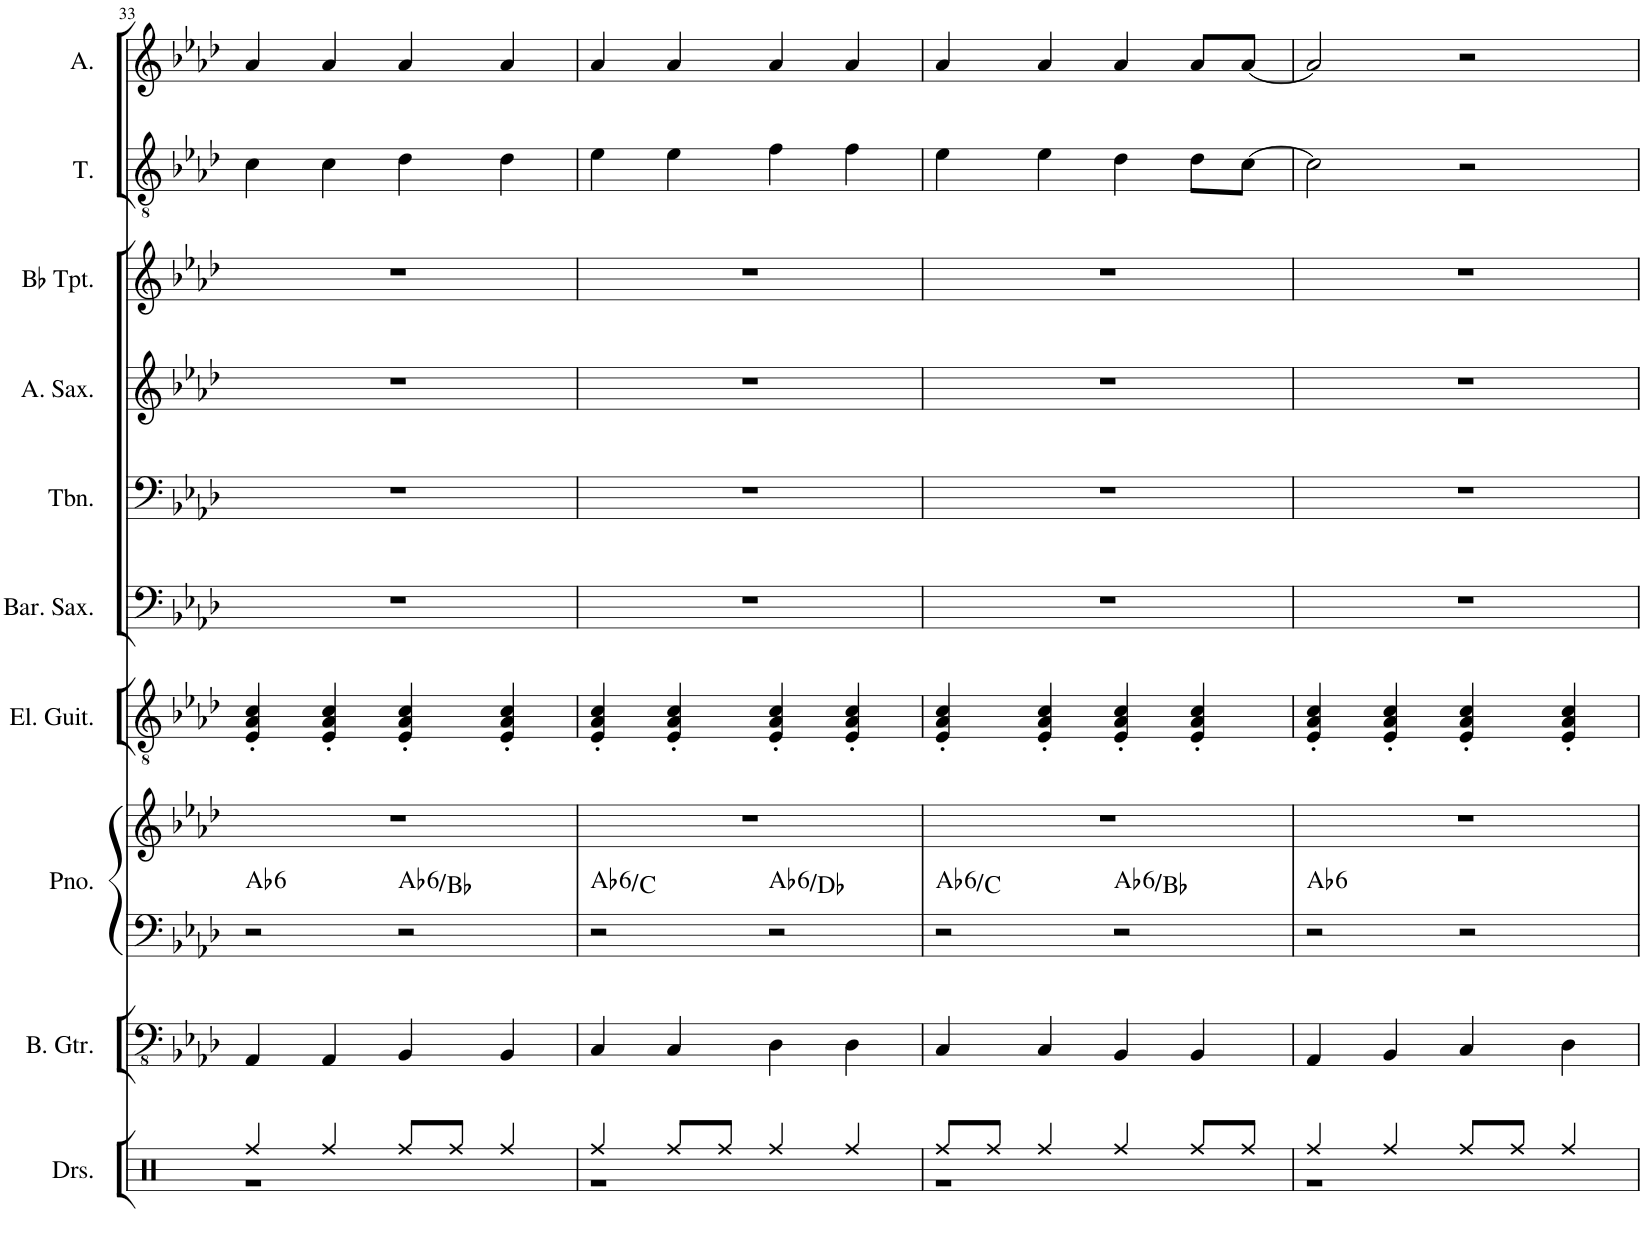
**kern	**kern	**kern	**kern	**harte	**kern	**kern	**kern	**kern	**kern	**kern	**kern
*part10	*part9	*part8	*part8	*part8	*part7	*part6	*part5	*part4	*part3	*part2	*part1
*staff11	*staff10	*staff9	*staff8	*	*staff7	*staff6	*staff5	*staff4	*staff3	*staff2	*staff1
*I"Drumset	*I"Bass Guitar	*I"Piano	*	*	*I"Electric Guitar	*I"Baritone Saxophone	*I"Trombone	*I"Alto Saxophone	*I"Bb Trumpet	*I"Tenor	*I"Alto
*I'Drs.	*I'B. Gtr.	*I'Pno.	*	*	*I'El. Guit.	*I'Bar. Sax.	*I'Tbn.	*I'A. Sax.	*I'Bb Tpt.	*I'T.	*I'A.
!!LO:PB:g=z
*clefX	*clefFv4	*clefF4	*clefG2	*	*clefGv2	*clefF4	*clefF4	*clefG2	*clefG2	*clefGv2	*clefG2
*	*	*	*	*	*	*ITrd12c21	*	*ITrd5c9	*ITrd1c2	*	*
*k[]	*k[b-e-a-d-]	*k[b-e-a-d-]	*k[b-e-a-d-]	*	*k[b-e-a-d-]	*k[b-e-a-d-]	*k[b-e-a-d-]	*k[b-e-a-d-]	*k[b-e-a-d-]	*k[b-e-a-d-]	*k[b-e-a-d-]
*M2/2	*M2/2	*M2/2	*M2/2	*	*M2/2	*M2/2	*M2/2	*M2/2	*M2/2	*M2/2	*M2/2
*met(c|)	*met(c|)	*met(c|)	*met(c|)	*	*met(c|)	*met(c|)	*met(c|)	*met(c|)	*met(c|)	*met(c|)	*met(c|)
=33	=33	=33	=33	=33	=33	=33	=33	=33	=33	=33	=33
*^	*	*	*	*	*	*	*	*	*	*	*
!	!	!	!	!	!LO:H:kt=6	!	!	!	!	!	!	!
*	*	*	*	*^	*	*	*	*	*	*	*	*
4Rff/	1r	4AAA-/	2r	1r	2ryy	Ab:maj6	4E-/' 4A-/' 4c/'	1r	1r	1r	1r	4c\	4a-/
4Rff/	.	4AAA-/	.	.	.	.	4E-/' 4A-/' 4c/'	.	.	.	.	4c\	4a-/
!	!	!	!	!	!	!LO:H:kt=6	!	!	!	!	!	!	!
8Rff/L	.	4BBB-/	2r	.	2ryy	Ab:maj6/2	4E-/' 4A-/' 4c/'	.	.	.	.	4d-\	4a-/
8Rff/J	.	.	.	.	.	.	.	.	.	.	.	.	.
4Rff/	.	4BBB-/	.	.	.	.	4E-/' 4A-/' 4c/'	.	.	.	.	4d-\	4a-/
=34	=34	=34	=34	=34	=34	=34	=34	=34	=34	=34	=34	=34	=34
!	!	!	!	!	!	!LO:H:kt=6	!	!	!	!	!	!	!
4Rff/	1r	4CC/	2r	1r	2ryy	Ab:maj6/3	4E-/' 4A-/' 4c/'	1r	1r	1r	1r	4e-\	4a-/
8Rff/L	.	4CC/	.	.	.	.	4E-/' 4A-/' 4c/'	.	.	.	.	4e-\	4a-/
8Rff/J	.	.	.	.	.	.	.	.	.	.	.	.	.
!	!	!	!	!	!	!LO:H:kt=6	!	!	!	!	!	!	!
4Rff/	.	4DD-\	2r	.	2ryy	Ab:maj6/4	4E-/' 4A-/' 4c/'	.	.	.	.	4f\	4a-/
4Rff/	.	4DD-\	.	.	.	.	4E-/' 4A-/' 4c/'	.	.	.	.	4f\	4a-/
=35	=35	=35	=35	=35	=35	=35	=35	=35	=35	=35	=35	=35	=35
!	!	!	!	!	!	!LO:H:kt=6	!	!	!	!	!	!	!
8Rff/L	1r	4CC/	2r	1r	2ryy	Ab:maj6/3	4E-/' 4A-/' 4c/'	1r	1r	1r	1r	4e-\	4a-/
8Rff/J	.	.	.	.	.	.	.	.	.	.	.	.	.
4Rff/	.	4CC/	.	.	.	.	4E-/' 4A-/' 4c/'	.	.	.	.	4e-\	4a-/
!	!	!	!	!	!	!LO:H:kt=6	!	!	!	!	!	!	!
4Rff/	.	4BBB-/	2r	.	2ryy	Ab:maj6/2	4E-/' 4A-/' 4c/'	.	.	.	.	4d-\	4a-/
8Rff/L	.	4BBB-/	.	.	.	.	4E-/' 4A-/' 4c/'	.	.	.	.	8d-\L	8a-/L
8Rff/J	.	.	.	.	.	.	.	.	.	.	.	[8c\J	[8a-/J
=36	=36	=36	=36	=36	=36	=36	=36	=36	=36	=36	=36	=36	=36
!	!	!	!	!	!	!LO:H:kt=6	!	!	!	!	!	!	!
*	*	*	*	*v	*v	*	*	*	*	*	*	*	*
4Rff/	1r	4AAA-/	2r	1r	Ab:maj6	4E-/' 4A-/' 4c/'	1r	1r	1r	1r	2c\]	2a-/]
4Rff/	.	4BBB-/	.	.	.	4E-/' 4A-/' 4c/'	.	.	.	.	.	.
8Rff/L	.	4CC/	2r	.	.	4E-/' 4A-/' 4c/'	.	.	.	.	2r	2r
8Rff/J	.	.	.	.	.	.	.	.	.	.	.	.
4Rff/	.	4DD-\	.	.	.	4E-/' 4A-/' 4c/'	.	.	.	.	.	.
*v	*v	*	*	*	*	*	*	*	*	*	*	*
=	=	=	=	=	=	=	=	=	=	=	=
*-	*-	*-	*-	*-	*-	*-	*-	*-	*-	*-	*-
